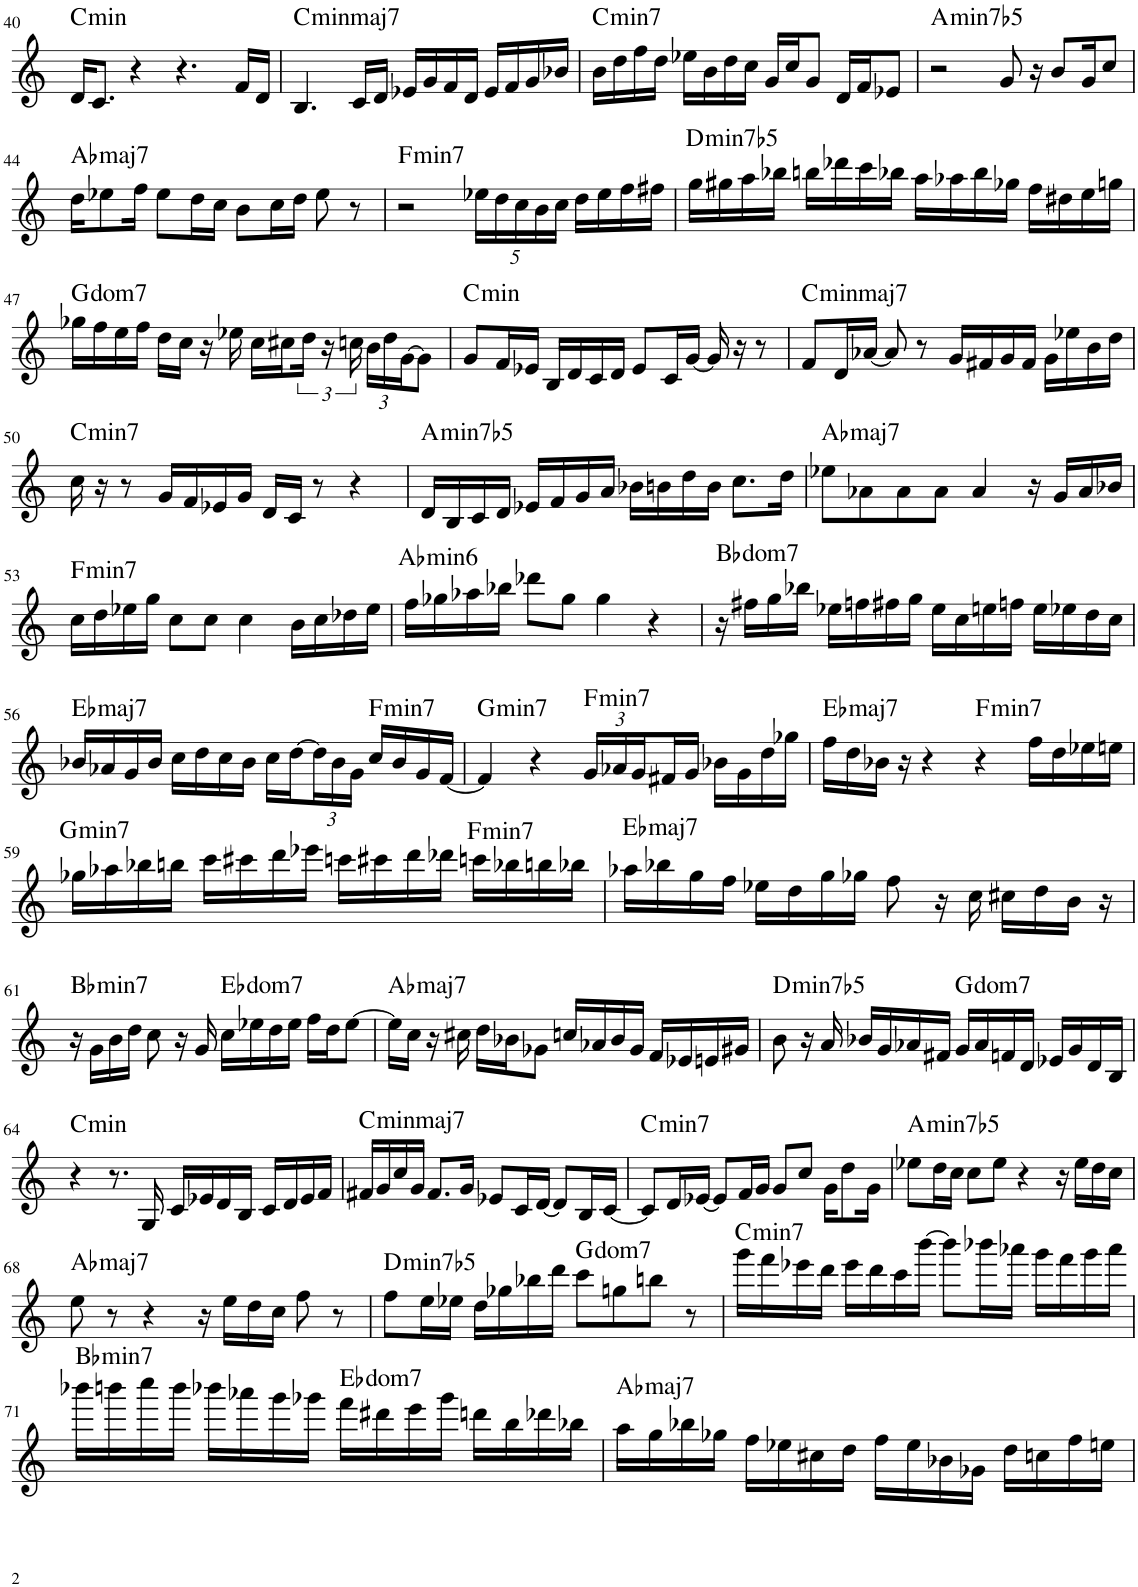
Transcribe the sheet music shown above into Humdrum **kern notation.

**kern	**harte
*part1	*part1
*staff1	*
*I"Piano	*
*I'Pno.	*
!!LO:PB:g=z
*clefG2	*
*k[]	*
*M4/4	*
=40	=40
!	!LO:H:kt=min
16d/KL	C:min
8.c/J	.
4r	.
4.r	.
16f/LL	.
16d/JJ	.
=41	=41
!	!LO:H:kt=minmaj7
4.B/	C:minmaj7
16c/LL	.
16d/JJ	.
16e-X/LL	.
16g/	.
16f/	.
16d/JJ	.
16e-/LL	.
16f/	.
16g/	.
16b-X/JJ	.
=42	=42
!	!LO:H:kt=min7
16b\LL	C:min7
16dd\	.
16ff\	.
16dd\JJ	.
16ee-X\LL	.
16b\	.
16dd\	.
16cc\JJ	.
16g/LL	.
16cc/J	.
8g/J	.
16d/LL	.
16f/J	.
8e-X/J	.
=43	=43
!	!LO:H:kt=min7b5
2r	A:hdim7
8g/	.
16r	.
8b/L	.
16g/K	.
8cc/J	.
!!LO:LB:g=z
=44	=44
!	!LO:H:kt=maj7
16dd\KL	Ab:maj7
8ee-X\	.
16ff\Jk	.
8ee-\L	.
16dd\L	.
16cc\JJ	.
8b\L	.
16cc\L	.
16dd\JJ	.
8ee-\	.
8r	.
=45	=45
!	!LO:H:kt=min7
2r	F:min7
*Xbrackettup	*
20ee-X\LL	.
20dd\	.
20cc\	.
20b\	.
20cc\JJ	.
16dd\LL	.
16ee-\	.
16ff\	.
16ff#X\JJ	.
=46	=46
!	!LO:H:kt=min7b5
16gg\LL	D:hdim7
16gg#X\	.
16aa\	.
16bb-X\JJ	.
16bbn\LL	.
16ddd-X\	.
16ccc\	.
16bb-X\JJ	.
16aa\LL	.
16aa-X\	.
16bb-\	.
16gg-X\JJ	.
16ff\LL	.
16dd#X\	.
16ee\	.
16ggn\JJ	.
!!LO:LB:g=z
=47	=47
!	!LO:H:kt=dom
16gg-X\LL	.
16ff\	.
16ee\	.
16ff\JJ	.
16dd\LL	.
16cc\JJ	.
16r	.
16ee-X\	.
16cc\LL	.
16cc#X\	.
*brackettup	*
24dd\JJ	.
24r	.
24ccn\	.
*Xbrackettup	*
24b\LL	.
24dd\	.
[24g\J	.
8g\J]	.
=48	=48
!	!LO:H:kt=min
8g/L	C:min
16f/L	.
16e-X/JJ	.
16B/LL	.
16d/	.
16c/	.
16d/JJ	.
8e-/L	.
16c/L	.
[16g/JJ	.
16g/]	.
16r	.
8r	.
=49	=49
!	!LO:H:kt=minmaj7
8f/L	C:minmaj7
16d/L	.
[16a-X/JJ	.
8a-/]	.
8r	.
16g/LL	.
16f#X/	.
16g/	.
16f#/JJ	.
16g\LL	.
16ee-X\	.
16b\	.
16dd\JJ	.
!!LO:LB:g=z
=50	=50
!	!LO:H:kt=min7
16cc\	C:min7
16r	.
8r	.
16g/LL	.
16f/	.
16e-X/	.
16g/JJ	.
16d/LL	.
16c/JJ	.
8r	.
4r	.
=51	=51
!	!LO:H:kt=min7b5
16d/LL	A:hdim7
16B/	.
16c/	.
16d/JJ	.
16e-X/LL	.
16f/	.
16g/	.
16a/JJ	.
16b-X\LL	.
16bn\	.
16dd\	.
16b\JJ	.
8.cc\L	.
16dd\Jk	.
=52	=52
!	!LO:H:kt=maj7
8ee-X\L	Ab:maj7
8a-X\	.
8a-\	.
8a-\J	.
4a-/	.
16r	.
16g/LL	.
16a-/	.
16b-X/JJ	.
!!LO:LB:g=z
=53	=53
!	!LO:H:kt=min7
16cc\LL	F:min7
16dd\	.
16ee-X\	.
16gg\JJ	.
8cc\L	.
8cc\J	.
4cc\	.
16b\LL	.
16cc\	.
16dd-X\	.
16ee-\JJ	.
=54	=54
!	!LO:H:kt=min6
16ff\LL	Ab:min6
16gg-X\	.
16aa-X\	.
16bb-X\JJ	.
8ddd-X\L	.
8gg-\J	.
4gg-\	.
4r	.
=55	=55
!	!LO:H:kt=dom
16r	.
16ff#X\LL	.
16gg\	.
16bb-X\JJ	.
16ee-X\LL	.
16ffn\	.
16ff#X\	.
16gg\JJ	.
16ee-\LL	.
16cc\	.
16een\	.
16ffn\JJ	.
16ee\LL	.
16ee-X\	.
16dd\	.
16cc\JJ	.
!!LO:LB:g=z
=56	=56
!	!LO:H:kt=maj7
16b-X/LL	Eb:maj7
16a-X/	.
16g/	.
16b-/JJ	.
16cc\LL	.
16dd\	.
16cc\	.
16b-\JJ	.
16cc\LL	.
[16dd\	.
24dd\]	.
24b-\	.
24g\JJ	.
!	!LO:H:kt=min7
16cc/LL	F:min7
16b-/	.
16g/	.
[16f/JJ	.
=57	=57
!	!LO:H:kt=min7
4f/]	G:min7
4r	.
!	!LO:H:kt=min7
24g/LL	F:min7
24a-X/	.
24g/	.
16f#X/	.
16g/JJ	.
16b-X\LL	.
16g\	.
16dd\	.
16gg-X\JJ	.
=58	=58
!	!LO:H:kt=maj7
16ff\LL	Eb:maj7
16dd\	.
16b-X\JJ	.
16r	.
4r	.
!	!LO:H:kt=min7
4r	F:min7
16ff\LL	.
16dd\	.
16ee-X\	.
16een\JJ	.
!!LO:LB:g=z
=59	=59
!	!LO:H:kt=min7
16gg-X\LL	G:min7
16aa-X\	.
16bb-X\	.
16bbn\JJ	.
16ccc\LL	.
16ccc#X\	.
16ddd\	.
16eee-X\JJ	.
16cccn\LL	.
16ccc#X\	.
16ddd\	.
16ddd-X\JJ	.
!	!LO:H:kt=min7
16cccn\LL	F:min7
16bb-X\	.
16bbn\	.
16bb-X\JJ	.
=60	=60
!	!LO:H:kt=maj7
16aa-X\LL	Eb:maj7
16bb-X\	.
16gg\	.
16ff\JJ	.
16ee-X\LL	.
16dd\	.
16gg\	.
16gg-X\JJ	.
8ff\	.
16r	.
16cc\	.
16cc#X\LL	.
16dd\	.
16b\JJ	.
16r	.
!!LO:LB:g=z
=61	=61
!	!LO:H:kt=min7
16r	Bb:min7
16g\LL	.
16b\	.
16dd\JJ	.
8cc\	.
16r	.
16g/	.
!	!LO:H:kt=dom
16cc\LL	.
16ee-X\	.
16dd\	.
16ee-\JJ	.
16ff\LL	.
16dd\J	.
[8ee-\J	.
=62	=62
!	!LO:H:kt=maj7
16ee-\LL]	Ab:maj7
16cc\JJ	.
16r	.
16cc#X\	.
16dd\LL	.
16b-X\J	.
8g-X\J	.
16ccn/LL	.
16a-X/	.
16b-/	.
16g-/JJ	.
16f/LL	.
16e-X/	.
16en/	.
16g#X/JJ	.
=63	=63
!	!LO:H:kt=min7b5
8b\	D:hdim7
16r	.
16a/	.
16b-X/LL	.
16g/	.
16a-X/	.
16f#X/JJ	.
!	!LO:H:kt=dom
16g/LL	.
16a-/	.
16fn/	.
16d/JJ	.
16e-X/LL	.
16g/	.
16d/	.
16B/JJ	.
!!LO:LB:g=z
=64	=64
!	!LO:H:kt=min
4r	C:min
8.r	.
16G/	.
16c/LL	.
16e-X/	.
16d/	.
16B/JJ	.
16c/LL	.
16d/	.
16e-/	.
16f/JJ	.
=65	=65
!	!LO:H:kt=minmaj7
16f#X/LL	C:minmaj7
16g/	.
16cc/	.
16g/JJ	.
8.f#/L	.
16g/Jk	.
8e-X/L	.
16c/L	.
[16d/JJ	.
8d/L]	.
16B/L	.
[16c/JJ	.
=66	=66
!	!LO:H:kt=min7
8c/L]	C:min7
16d/L	.
[16e-X/JJ	.
8e-/L]	.
16f/L	.
16g/JJ	.
8g/L	.
8cc/J	.
16g\KL	.
8dd\	.
16g\Jk	.
=67	=67
!	!LO:H:kt=min7b5
8ee-X\L	A:hdim7
16dd\L	.
16cc\JJ	.
8cc\L	.
8ee-\J	.
4r	.
16r	.
16ee-\LL	.
16dd\	.
16cc\JJ	.
!!LO:LB:g=z
=68	=68
!	!LO:H:kt=maj7
8ee\	Ab:maj7
8r	.
4r	.
16r	.
16ee\LL	.
16dd\	.
16cc\JJ	.
8ff\	.
8r	.
=69	=69
!	!LO:H:kt=min7b5
8ff\L	D:hdim7
16ee\L	.
16ee-X\JJ	.
16dd\LL	.
16gg-X\	.
16bb-X\	.
16ddd\JJ	.
!	!LO:H:kt=dom
8ccc\L	.
8ggn\	.
8bbn\J	.
8r	.
=70	=70
!	!LO:H:kt=min7
16ggg\LL	C:min7
16fff\	.
16eee-X\	.
16ddd\JJ	.
16eee-\LL	.
16ddd\	.
16ccc\	.
[16bbb\JJ	.
8bbb\L]	.
16bbb-X\L	.
16aaa-X\JJ	.
16ggg\LL	.
16fff\	.
16ggg\	.
16aaa-\JJ	.
!!LO:LB:g=z
=71	=71
!	!LO:H:kt=min7
16bbb-X\LL	Bb:min7
16bbbn\	.
16cccc\	.
16bbb\JJ	.
16bbb-X\LL	.
16aaa-X\	.
16ggg\	.
16ggg-X\JJ	.
!	!LO:H:kt=dom
16fff\LL	.
16ddd#X\	.
16eee\	.
16ggg-\JJ	.
16dddn\LL	.
16bb\	.
16ddd-X\	.
16bb-X\JJ	.
=72	=72
!	!LO:H:kt=maj7
16aa\LL	Ab:maj7
16gg\	.
16bb-X\	.
16gg-X\JJ	.
16ff\LL	.
16ee-X\	.
16cc#X\	.
16dd\JJ	.
16ff\LL	.
16ee-\	.
16b-X\	.
16g-X\JJ	.
16dd\LL	.
16ccn\	.
16ff\	.
16een\JJ	.
=	=
*-	*-
